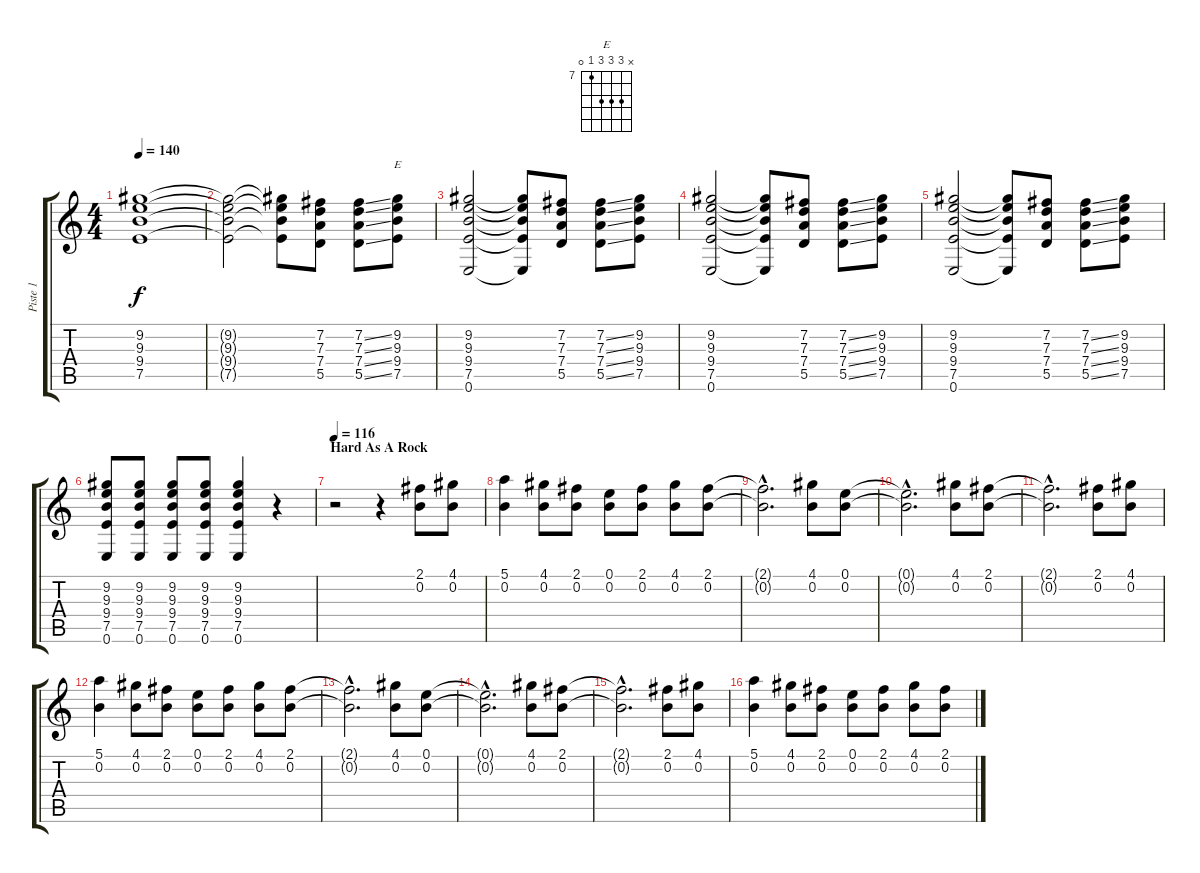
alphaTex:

\track ("Piste 1" "Piste 1") {instrument overdrivenguitar}
\staff {score tabs}
\tuning (E4 B3 G3 D3 A2 E2) {hide}
\chord ("E" x 9 9 9 7 0) {firstfret 7}
\ts (4 4)
\tempo 140
\clef g2
\ks c
(9.2{t} 9.3{t} 9.4{t} 7.5{t}).1{dy f} |
(9.2{t} 9.3{t} 9.4{t} 7.5{t}).2 (9.2{t} 9.3{t} 9.4{t} 7.5{t}).8 (7.2 7.3 7.4 5.5).8 (7.2{ss} 7.3{ss} 7.4{ss} 5.5{ss}).8 (9.2 9.3 9.4 7.5).8{ch "E"} |
(9.2 9.3 9.4 7.5 0.6).2 (9.2{t} 9.3{t} 9.4{t} 7.5{t} 0.6{t}).8 (7.2 7.3 7.4 5.5).8 (7.2{ss} 7.3{ss} 7.4{ss} 5.5{ss}).8 (9.2 9.3 9.4 7.5).8 |
(9.2 9.3 9.4 7.5 0.6).2 (9.2{t} 9.3{t} 9.4{t} 7.5{t} 0.6{t}).8 (7.2 7.3 7.4 5.5).8 (7.2{ss} 7.3{ss} 7.4{ss} 5.5{ss}).8 (9.2 9.3 9.4 7.5).8 |
(9.2 9.3 9.4 7.5 0.6).2 (9.2{t} 9.3{t} 9.4{t} 7.5{t} 0.6{t}).8 (7.2 7.3 7.4 5.5).8 (7.2{ss} 7.3{ss} 7.4{ss} 5.5{ss}).8 (9.2 9.3 9.4 7.5).8 |
(9.2 9.3 9.4 7.5 0.6).8 (9.2 9.3 9.4 7.5 0.6).8 (9.2 9.3 9.4 7.5 0.6).8 (9.2 9.3 9.4 7.5 0.6).8 (9.2 9.3 9.4 7.5 0.6).4 r.4 |
\section ("" "Hard As A Rock")
\tempo 116
r.2 r.4 (2.1 0.2).8 (4.1 0.2).8 |
(5.1 0.2).4 (4.1 0.2).8 (2.1 0.2).8 (0.1 0.2).8 (2.1 0.2).8 (4.1 0.2).8 (2.1 0.2).8 |
(2.1{hac t} 0.2{hac t}).2{d} (4.1 0.2).8 (0.1 0.2).8 |
(0.1{hac t} 0.2{hac t}).2{d} (4.1 0.2).8 (2.1 0.2).8 |
(2.1{hac t} 0.2{hac t}).2{d} (2.1 0.2).8 (4.1 0.2).8 |
(5.1 0.2).4 (4.1 0.2).8 (2.1 0.2).8 (0.1 0.2).8 (2.1 0.2).8 (4.1 0.2).8 (2.1 0.2).8 |
(2.1{hac t} 0.2{hac t}).2{d} (4.1 0.2).8 (0.1 0.2).8 |
(0.1{hac t} 0.2{hac t}).2{d} (4.1 0.2).8 (2.1 0.2).8 |
(2.1{hac t} 0.2{hac t}).2{d} (2.1 0.2).8 (4.1 0.2).8 |
(5.1 0.2).4 (4.1 0.2).8 (2.1 0.2).8 (0.1 0.2).8 (2.1 0.2).8 (4.1 0.2).8 (2.1 0.2).8
